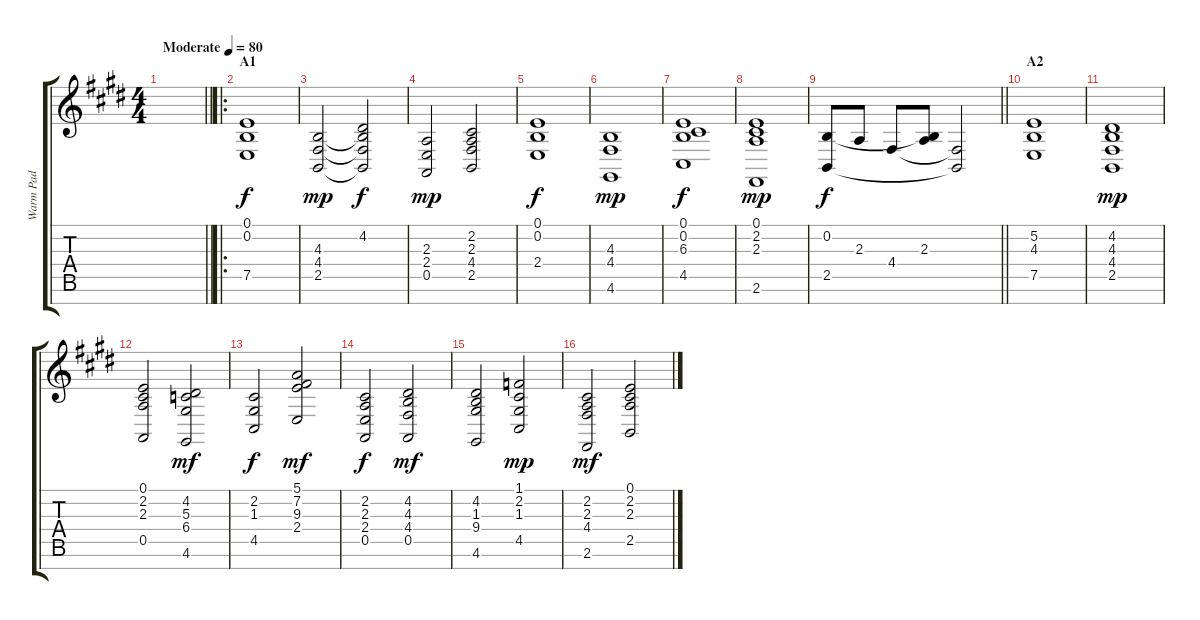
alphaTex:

\track ("Warm Pad" "Warm Pad") {instrument pad2warm}
\staff {score tabs}
\tuning (E4 B3 G3 D3 A2 E2 B1) {hide}
\ts (4 4)
\tempo (80 "Moderate")
\clef g2
\barLineRight lightlight
\ks e
|
\ro
\section ("" "A1")
(0.1 0.2 7.5).1 |
(4.3 4.4 2.5).2{dy mp} (4.2 4.3{t} 4.4{t} 2.5{t}).2{dy f} |
(2.3 2.4 0.5).2{dy mp} (2.2 2.3 4.4 2.5).2 |
(0.1 0.2 2.4).1{dy f} |
(4.3 4.4 4.6).1{dy mp} |
(0.1 0.2 6.3 4.5).1{dy f} |
(0.1 2.2 2.3 2.6).1{dy mp} |
\barLineRight lightlight
(0.2 2.5).8{dy f} 2.3.8 4.4.8 (0.2{t} 2.3).8 (4.4{t} 2.5{t}).2 |
\section ("" "A2")
(5.2 4.3 7.5).1 |
(4.2 4.3 4.4 2.5).1{dy mp} |
(0.1 2.2 2.3 0.5).2 (4.2 5.3 6.4 4.6).2{dy mf} |
(2.2 1.3 4.5).2{dy f} (5.1 7.2 9.3 2.4).2{dy mf} |
(2.2 2.3 2.4 0.5).2{dy f} (4.2 4.3 4.4 0.5).2{dy mf} |
(4.2 1.3 9.4 4.6).2 (1.1 2.2 1.3 4.5).2{dy mp} |
(2.2 2.3 4.4 2.6).2{dy mf} (0.1 2.2 2.3 2.5).2
